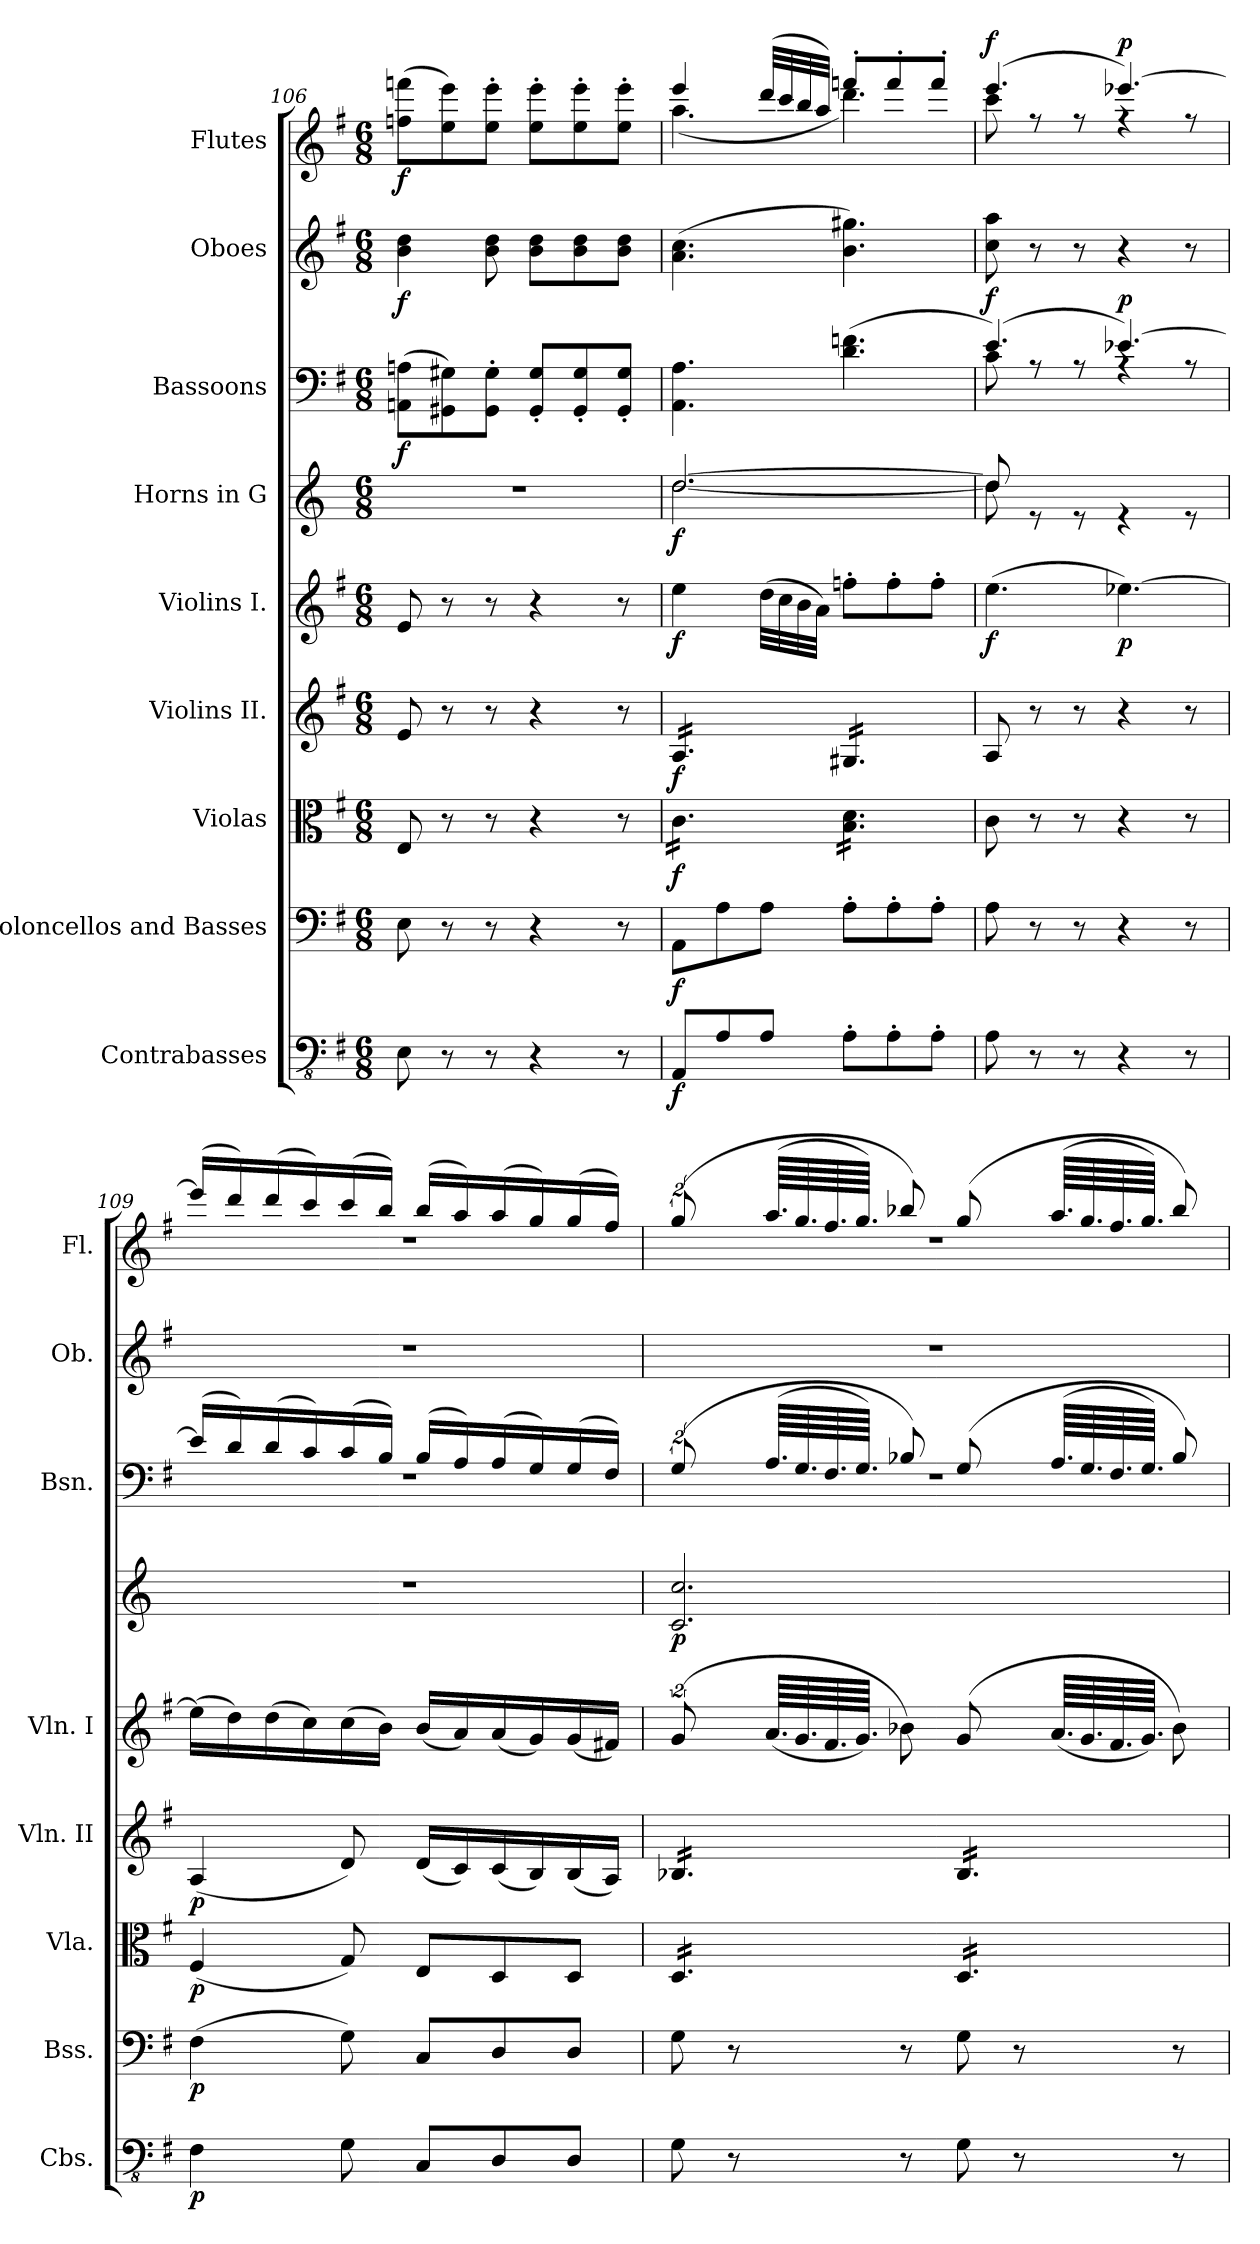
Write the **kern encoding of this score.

**kern	**dynam	**kern	**dynam	**kern	**dynam	**kern	**dynam	**kern	**dynam	**kern	**dynam	**kern	**dynam	**kern	**dynam	**kern	**dynam
*part9	*part9	*part8	*part8	*part7	*part7	*part6	*part6	*part5	*part5	*part4	*part4	*part3	*part3	*part2	*part2	*part1	*part1
*staff9	*staff9	*staff8	*staff8	*staff7	*staff7	*staff6	*staff6	*staff5	*staff5	*staff4	*staff4	*staff3	*staff3	*staff2	*staff2	*staff1	*staff1
*I"Contrabasses	*	*I"Violoncellos and Basses	*	*I"Violas	*	*I"Violins II.	*	*I"Violins I.	*	*I"Horns in G	*	*I"Bassoons	*	*I"Oboes	*	*I"Flutes	*
*I'Cbs.	*	*I'Bss.	*	*I'Vla.	*	*I'Vln. II	*	*I'Vln. I	*	*	*	*I'Bsn.	*	*I'Ob.	*	*I'Fl.	*
*clefFv4	*	*clefF4	*	*clefC3	*	*clefG2	*	*clefG2	*	*clefG2	*	*clefF4	*	*clefG2	*	*clefG2	*
*	*	*	*	*	*	*	*	*	*	*ITrd3c5	*	*	*	*	*	*	*
*k[f#]	*	*k[f#]	*	*k[f#]	*	*k[f#]	*	*k[f#]	*	*k[f#]	*	*k[f#]	*	*k[f#]	*	*k[f#]	*
*M6/8	*	*M6/8	*	*M6/8	*	*M6/8	*	*M6/8	*	*M6/8	*	*M6/8	*	*M6/8	*	*M6/8	*
=106	=106	=106	=106	=106	=106	=106	=106	=106	=106	=106	=106	=106	=106	=106	=106	=106	=106
!	!	!	!	!	!	!	!	!	!	!	!	!	!LO:DY:b	!	!LO:DY:b	!	!LO:DY:b
8EE\	.	8E\	.	8E/	.	8e/	.	8e/	.	2.r	.	(>8AAn\ 8An\L	f	4b\ 4dd\	f	(>8ffn\ 8fffn\L	f
8r	.	8r	.	8r	.	8r	.	8r	.	.	.	8GG#X\ 8G#X\)	.	.	.	8ee\ 8eee\)	.
8r	.	8r	.	8r	.	8r	.	8r	.	.	.	8GG#\' 8G#\'J	.	8b\ 8dd\	.	8ee\' 8eee\'J	.
4r	.	4r	.	4r	.	4r	.	4r	.	.	.	8GG#/' 8G#/'L	.	8b\ 8dd\L	.	8ee\' 8eee\'L	.
.	.	.	.	.	.	.	.	.	.	.	.	8GG#/' 8G#/'	.	8b\ 8dd\	.	8ee\' 8eee\'	.
8r	.	8r	.	8r	.	8r	.	8r	.	.	.	8GG#/' 8G#/'J	.	8b\ 8dd\J	.	8ee\' 8eee\'J	.
=107	=107	=107	=107	=107	=107	=107	=107	=107	=107	=107	=107	=107	=107	=107	=107	=107	=107
*	*	*	*	*	*	*	*	*	*	*^	*	*	*	*	*	*^	*
!	!LO:DY:b	!	!LO:DY:b	!	!LO:DY:b	!	!LO:DY:b	!	!LO:DY:b	!	!	!LO:DY:b	!	!	!	!	!	!	!
*	*	*	*	*tremolo	*	*	*	*	*	*	*	*	*	*	*	*	*	*	*
*	*	*	*	*	*	*tremolo	*	*	*	*	*	*	*	*	*	*	*	*	*
8AAA/L	f	8AA\L	f	16c\LL	f	16A/LL	f	4ee\	f	[2.a/	[2.a\	f	4.AA\ 4.A\	.	(>4.a\ 4.cc\	.	4eee/	(<4.aa\	.
.	.	.	.	16c\	.	16A/	.	.	.	.	.	.	.	.	.	.	.	.	.
8AA/	.	8A\	.	16c\	.	16A/	.	.	.	.	.	.	.	.	.	.	.	.	.
.	.	.	.	16c\	.	16A/	.	.	.	.	.	.	.	.	.	.	.	.	.
8AA/J	.	8A\J	.	16c\	.	16A/	.	(>32dd\LLL	.	.	.	.	.	.	.	.	(>32ddd/LLL	.	.
.	.	.	.	.	.	.	.	32cc\	.	.	.	.	.	.	.	.	32ccc/	.	.
.	.	.	.	16c\JJ	.	16A/JJ	.	32b\	.	.	.	.	.	.	.	.	32bb/	.	.
.	.	.	.	.	.	.	.	32a\JJJ)	.	.	.	.	.	.	.	.	32aa/JJJ)	.	.
8AA'\L	.	8A'\L	.	16B\ 16d\LL	.	16G#X/LL	.	8ffn'\L	.	.	.	.	(>4.d\ 4.fn\	.	4.b\ 4.gg#X\)	.	8fffn'/L	4.ddd\)	.
.	.	.	.	16B\ 16d\	.	16G#X/	.	.	.	.	.	.	.	.	.	.	.	.	.
8AA'\	.	8A'\	.	16B\ 16d\	.	16G#X/	.	8ff'\	.	.	.	.	.	.	.	.	8fff'/	.	.
.	.	.	.	16B\ 16d\	.	16G#X/	.	.	.	.	.	.	.	.	.	.	.	.	.
8AA'\J	.	8A'\J	.	16B\ 16d\	.	16G#X/	.	8ff'\J	.	.	.	.	.	.	.	.	8fff'/J	.	.
.	.	.	.	16B\ 16d\JJ	.	16G#X/JJ	.	.	.	.	.	.	.	.	.	.	.	.	.
*	*	*	*	*	*	*Xtremolo	*	*	*	*	*	*	*	*	*	*	*	*	*
*	*	*	*	*Xtremolo	*	*	*	*	*	*	*	*	*	*	*	*	*	*	*
=108	=108	=108	=108	=108	=108	=108	=108	=108	=108	=108	=108	=108	=108	=108	=108	=108	=108	=108	=108
*	*	*	*	*	*	*	*	*	*	*	*	*	*^	*	*	*	*	*	*
!	!	!	!	!	!	!	!	!	!LO:DY:b	!	!	!	!	!	!LO:DY:a	!	!	!	!	!LO:DY:a
8AA\	.	8A\	.	8c\	.	8A/	.	(>4.ee\	f	8a/]	8a\]	.	(>4.e/)	8c\	f	8cc\ 8aa\	.	(>4.eee/	8ccc\	f
8r	.	8r	.	8r	.	8r	.	.	.	8re	2ryy	.	.	8rA	.	8r	.	.	8rff	.
8r	.	8r	.	8r	.	8r	.	.	.	8re	.	.	.	8rA	.	8r	.	.	8rff	.
!	!	!	!	!	!	!	!	!	!LO:DY:b	!	!	!	!	!	!LO:DY:a	!	!	!	!	!LO:DY:a
4r	.	4r	.	4r	.	4r	.	[4.ee-X\)	p	4re	.	.	[4.e-X/)	4rA	p	4r	.	[4.eee-X/)	4rff	p
8r	.	8r	.	8r	.	8r	.	.	.	8re	8ryy	.	.	8rA	.	8r	.	.	8rff	.
!!LO:LB:g=z	!!
=109	=109	=109	=109	=109	=109	=109	=109	=109	=109	=109	=109	=109	=109	=109	=109	=109	=109	=109	=109	=109
!	!LO:DY:b	!	!LO:DY:b	!	!LO:DY:b	!	!LO:DY:b	!	!	!	!	!	!	!	!	!	!	!	!	!
*	*	*	*	*	*	*	*	*	*	*v	*v	*	*	*	*	*	*	*	*	*
4FF#\	p	(>4F#\	p	(<4F#/	p	(<4A/	p	(>16ee-\LL]	.	2.r	.	(>16e-/LL]	2.rF	.	2.r	.	(>16eee-/LL]	2.rdd	.
.	.	.	.	.	.	.	.	16dd\)	.	.	.	16d/)	.	.	.	.	16ddd/)	.	.
.	.	.	.	.	.	.	.	(>16dd\	.	.	.	(>16d/	.	.	.	.	(>16ddd/	.	.
.	.	.	.	.	.	.	.	16cc\)	.	.	.	16c/)	.	.	.	.	16ccc/)	.	.
8GG\	.	8G\)	.	8G/)	.	8d/)	.	(>16cc\	.	.	.	(>16c/	.	.	.	.	(>16ccc/	.	.
.	.	.	.	.	.	.	.	16b\JJ)	.	.	.	16B/JJ)	.	.	.	.	16bb/JJ)	.	.
8CC/L	.	8C/L	.	8E/L	.	(<16d/LL	.	(<16b/LL	.	.	.	(>16B/LL	.	.	.	.	(>16bb/LL	.	.
.	.	.	.	.	.	16c/)	.	16a/)	.	.	.	16A/)	.	.	.	.	16aa/)	.	.
8DD/	.	8D/	.	8D/	.	(<16c/	.	(<16a/	.	.	.	(>16A/	.	.	.	.	(>16aa/	.	.
.	.	.	.	.	.	16B/)	.	16g/)	.	.	.	16G/)	.	.	.	.	16gg/)	.	.
8DD/J	.	8D/J	.	8D/J	.	(<16B/	.	(<16g/	.	.	.	(>16G/	.	.	.	.	(>16gg/	.	.
.	.	.	.	.	.	16A/JJ)	.	16f#X/JJ)	.	.	.	16F#/JJ)	.	.	.	.	16ff#/JJ)	.	.
=110	=110	=110	=110	=110	=110	=110	=110	=110	=110	=110	=110	=110	=110	=110	=110	=110	=110	=110	=110
!	!	!	!	!	!	!	!	!	!	!	!LO:DY:b	!	!	!	!	!	!	!	!
*	*	*	*	*tremolo	*	*	*	*	*	*	*	*	*	*	*	*	*	*	*
*	*	*	*	*	*	*tremolo	*	*	*	*	*	*	*	*	*	*	*	*	*
8GG\	.	8G\	.	16D/LL	.	16B-X/LL	.	(>16%3g/	.	2.G/ 2.g/	p	(>16%3G/	2.rF	.	2.r	.	(>16%3gg/	2.rdd	.
.	.	.	.	16D/	.	16B-X/	.	.	.	.	.	.	.	.	.	.	.	.	.
8r	.	8r	.	16D/	.	16B-X/	.	.	.	.	.	.	.	.	.	.	.	.	.
*	*	*	*	*	*	*	*	*Xtuplet	*	*	*	*Xtuplet	*	*	*	*	*Xtuplet	*	*
.	.	.	.	16D/	.	16B-X/	.	(<96.a!/LLL	.	.	.	(<96.A!/LLL	.	.	.	.	(<96.aa!/LLL	.	.
.	.	.	.	.	.	.	.	96.g!/	.	.	.	96.G!/	.	.	.	.	96.gg!/	.	.
.	.	.	.	.	.	.	.	96.f#!/	.	.	.	96.F#!/	.	.	.	.	96.ff#!/	.	.
.	.	.	.	.	.	.	.	96.g!/JJJ)	.	.	.	96.G!/JJJ)	.	.	.	.	96.gg!/JJJ)	.	.
8r	.	8r	.	16D/	.	16B-X/	.	8b-X\)	.	.	.	8B-X/)	.	.	.	.	8bb-X/)	.	.
.	.	.	.	16D/JJ	.	16B-X/JJ	.	.	.	.	.	.	.	.	.	.	.	.	.
8GG\	.	8G\	.	16D/LL	.	16B-/LL	.	(>16%3g/	.	.	.	(>16%3G/	.	.	.	.	(>16%3gg/	.	.
.	.	.	.	16D/	.	16B-/	.	.	.	.	.	.	.	.	.	.	.	.	.
8r	.	8r	.	16D/	.	16B-/	.	.	.	.	.	.	.	.	.	.	.	.	.
.	.	.	.	16D/	.	16B-/	.	(<96.a!/LLL	.	.	.	(<96.A!/LLL	.	.	.	.	(<96.aa!/LLL	.	.
.	.	.	.	.	.	.	.	96.g!/	.	.	.	96.G!/	.	.	.	.	96.gg!/	.	.
.	.	.	.	.	.	.	.	96.f#!/	.	.	.	96.F#!/	.	.	.	.	96.ff#!/	.	.
.	.	.	.	.	.	.	.	96.g!/JJJ)	.	.	.	96.G!/JJJ)	.	.	.	.	96.gg!/JJJ)	.	.
8r	.	8r	.	16D/	.	16B-/	.	8b-\)	.	.	.	8B-/)	.	.	.	.	8bb-/)	.	.
.	.	.	.	16D/JJ	.	16B-/JJ	.	.	.	.	.	.	.	.	.	.	.	.	.
*	*	*	*	*	*	*Xtremolo	*	*	*	*	*	*	*	*	*	*	*	*	*
*	*	*	*	*Xtremolo	*	*	*	*	*	*	*	*	*	*	*	*	*	*	*
*	*	*	*	*	*	*	*	*	*	*	*	*v	*v	*	*	*	*v	*v	*
=	=	=	=	=	=	=	=	=	=	=	=	=	=	=	=	=	=
*-	*-	*-	*-	*-	*-	*-	*-	*-	*-	*-	*-	*-	*-	*-	*-	*-	*-
